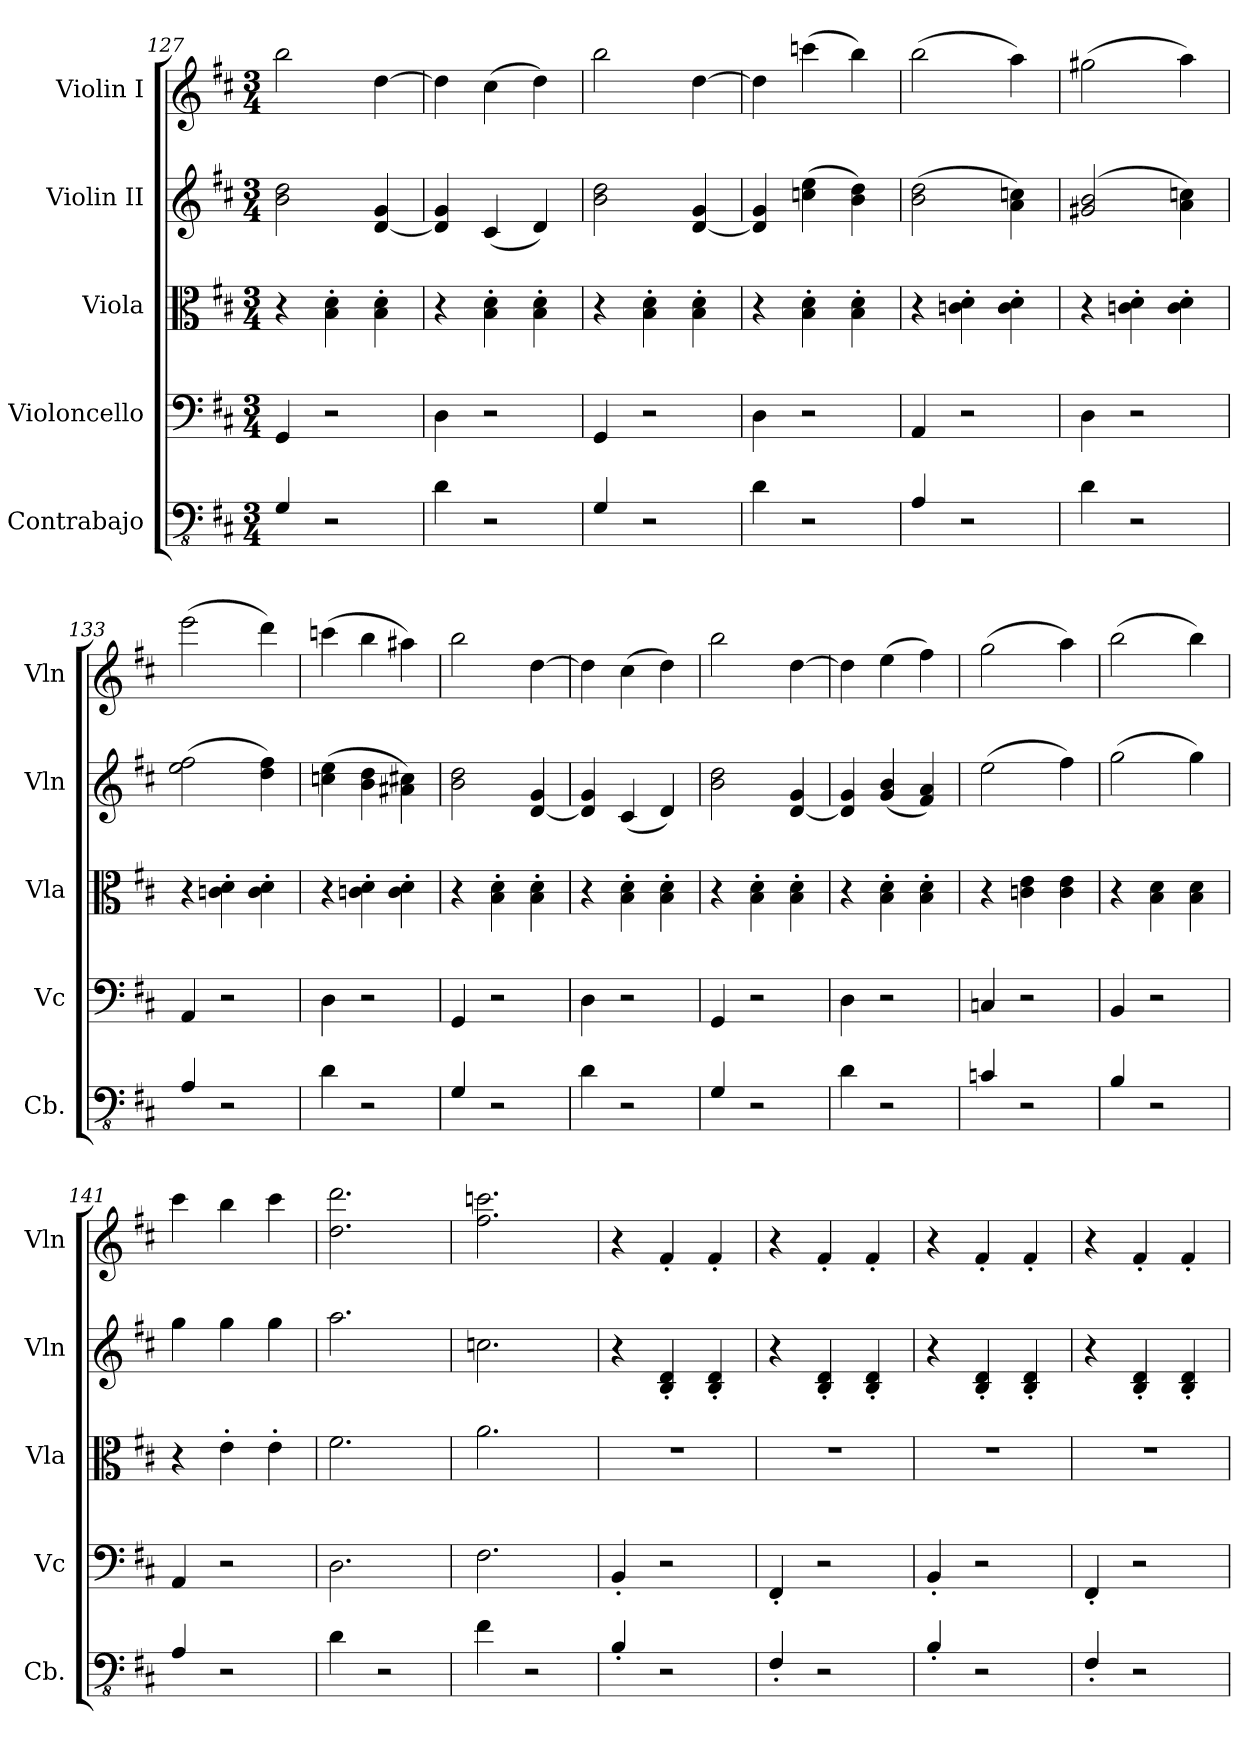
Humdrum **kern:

**kern	**kern	**kern	**kern	**kern
*part5	*part4	*part3	*part2	*part1
*staff5	*staff4	*staff3	*staff2	*staff1
*I"Contrabajo	*I"Violoncello	*I"Viola	*I"Violin II	*I"Violin I
*I'Cb.	*I'Vc	*I'Vla	*I'Vln	*I'Vln
*clefFv4	*clefF4	*clefC3	*clefG2	*clefG2
*ITrd7c12	*	*	*	*
*k[f#c#]	*k[f#c#]	*k[f#c#]	*k[f#c#]	*k[f#c#]
*M3/4	*M3/4	*M3/4	*M3/4	*M3/4
=127	=127	=127	=127	=127
4GGG/	4GG/	4r	2b\ 2dd\	2bb\
2r	2r	4B\' 4d\'	.	.
.	.	4B\' 4d\'	[4d/ 4g/	[4dd\
=128	=128	=128	=128	=128
4DD\	4D\	4r	4d/] 4g/	4dd\]
2r	2r	4B\' 4d\'	(4c#/	(4cc#\
.	.	4B\' 4d\'	4d/)	4dd\)
=129	=129	=129	=129	=129
4GGG/	4GG/	4r	2b\ 2dd\	2bb\
2r	2r	4B\' 4d\'	.	.
.	.	4B\' 4d\'	[4d/ 4g/	[4dd\
=130	=130	=130	=130	=130
4DD\	4D\	4r	4d/] 4g/	4dd\]
2r	2r	4B\' 4d\'	(4ccn\ 4ee\	(4cccn\
.	.	4B\' 4d\'	4b\ 4dd\)	4bb\)
=131	=131	=131	=131	=131
4AAA/	4AA/	4r	(2b\ 2dd\	(2bb\
2r	2r	4cn\' 4d\'	.	.
.	.	4c\' 4d\'	4a\ 4ccn\)	4aa\)
!!LO:PB:g=z
=132	=132	=132	=132	=132
4DD\	4D\	4r	(2g#X/ 2b/	(2gg#X\
2r	2r	4cn\' 4d\'	.	.
.	.	4c\' 4d\'	4a\ 4ccn\)	4aa\)
=133	=133	=133	=133	=133
4AAA/	4AA/	4r	(2ee\ 2ff#\	(2eee\
2r	2r	4cn\' 4d\'	.	.
.	.	4c\' 4d\'	4dd\ 4ff#\)	4ddd\)
=134	=134	=134	=134	=134
4DD\	4D\	4r	(4ccn\ 4ee\	(4cccn\
2r	2r	4cn\' 4d\'	4b\ 4dd\	4bb\
.	.	4c\' 4d\'	4a#X\ 4cc#X\)	4aa#X\)
=135	=135	=135	=135	=135
4GGG/	4GG/	4r	2b\ 2dd\	2bb\
2r	2r	4B\' 4d\'	.	.
.	.	4B\' 4d\'	[4d/ 4g/	[4dd\
=136	=136	=136	=136	=136
4DD\	4D\	4r	4d/] 4g/	4dd\]
2r	2r	4B\' 4d\'	(4c#/	(4cc#\
.	.	4B\' 4d\'	4d/)	4dd\)
=137	=137	=137	=137	=137
4GGG/	4GG/	4r	2b\ 2dd\	2bb\
2r	2r	4B\' 4d\'	.	.
.	.	4B\' 4d\'	[4d/ 4g/	[4dd\
=138	=138	=138	=138	=138
4DD\	4D\	4r	4d/] 4g/	4dd\]
2r	2r	4B\' 4d\'	(4g/ 4b/	(4ee\
.	.	4B\' 4d\'	4f#/ 4a/)	4ff#\)
=139	=139	=139	=139	=139
4CCn/	4Cn/	4r	(2ee\	(2gg\
2r	2r	4cn\ 4e\	.	.
.	.	4c\ 4e\	4ff#\)	4aa\)
!!LO:LB:g=z
=140	=140	=140	=140	=140
4BBB/	4BB/	4r	(2gg\	(2bb\
2r	2r	4B\ 4d\	.	.
.	.	4B\ 4d\	4gg\)	4bb\)
=141	=141	=141	=141	=141
4AAA/	4AA/	4r	4gg\	4ccc#\
2r	2r	4e'\	4gg\	4bb\
.	.	4e'\	4gg\	4ccc#\
=142	=142	=142	=142	=142
4DD\	2.D\	2.f#\	2.aa\	2.dd\ 2.ddd\
2r	.	.	.	.
=143	=143	=143	=143	=143
4FF#\	2.F#\	2.a\	2.ccn\	2.ff#\ 2.cccn\
2r	.	.	.	.
=144	=144	=144	=144	=144
4BBB'/	4BB'/	2.r	4r	4r
2r	2r	.	4B/' 4d/'	4f#'/
.	.	.	4B/' 4d/'	4f#'/
=145	=145	=145	=145	=145
4FFF#'/	4FF#'/	2.r	4r	4r
2r	2r	.	4B/' 4d/'	4f#'/
.	.	.	4B/' 4d/'	4f#'/
=146	=146	=146	=146	=146
4BBB'/	4BB'/	2.r	4r	4r
2r	2r	.	4B/' 4d/'	4f#'/
.	.	.	4B/' 4d/'	4f#'/
=147	=147	=147	=147	=147
4FFF#'/	4FF#'/	2.r	4r	4r
2r	2r	.	4B/' 4d/'	4f#'/
.	.	.	4B/' 4d/'	4f#'/
=	=	=	=	=
*-	*-	*-	*-	*-
